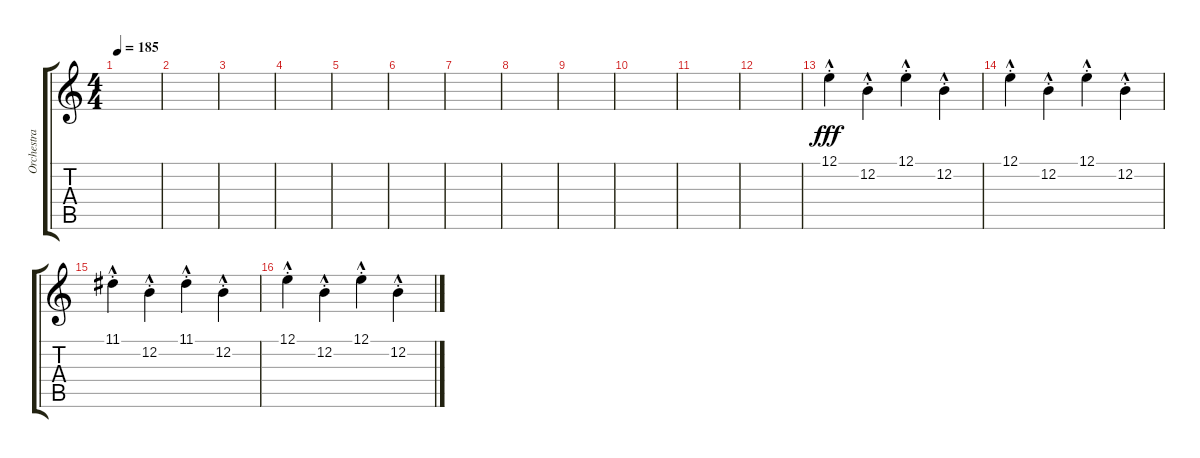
\track ("Orchestra" "Orchestra") {instrument stringensemble1}
\staff {score tabs}
\tuning (E4 B3 G3 D3 A2 E2) {hide}
\ts (4 4)
\tempo 185
\clef g2
\ks c
|
|
|
|
|
|
|
|
|
|
|
|
12.1{hac st}.4{dy fff} 12.2{hac st}.4 12.1{hac st}.4 12.2{hac st}.4 |
12.1{hac st}.4 12.2{hac st}.4 12.1{hac st}.4 12.2{hac st}.4 |
11.1{hac st}.4 12.2{hac st}.4 11.1{hac st}.4 12.2{hac st}.4 |
12.1{hac st}.4 12.2{hac st}.4 12.1{hac st}.4 12.2{hac st}.4
